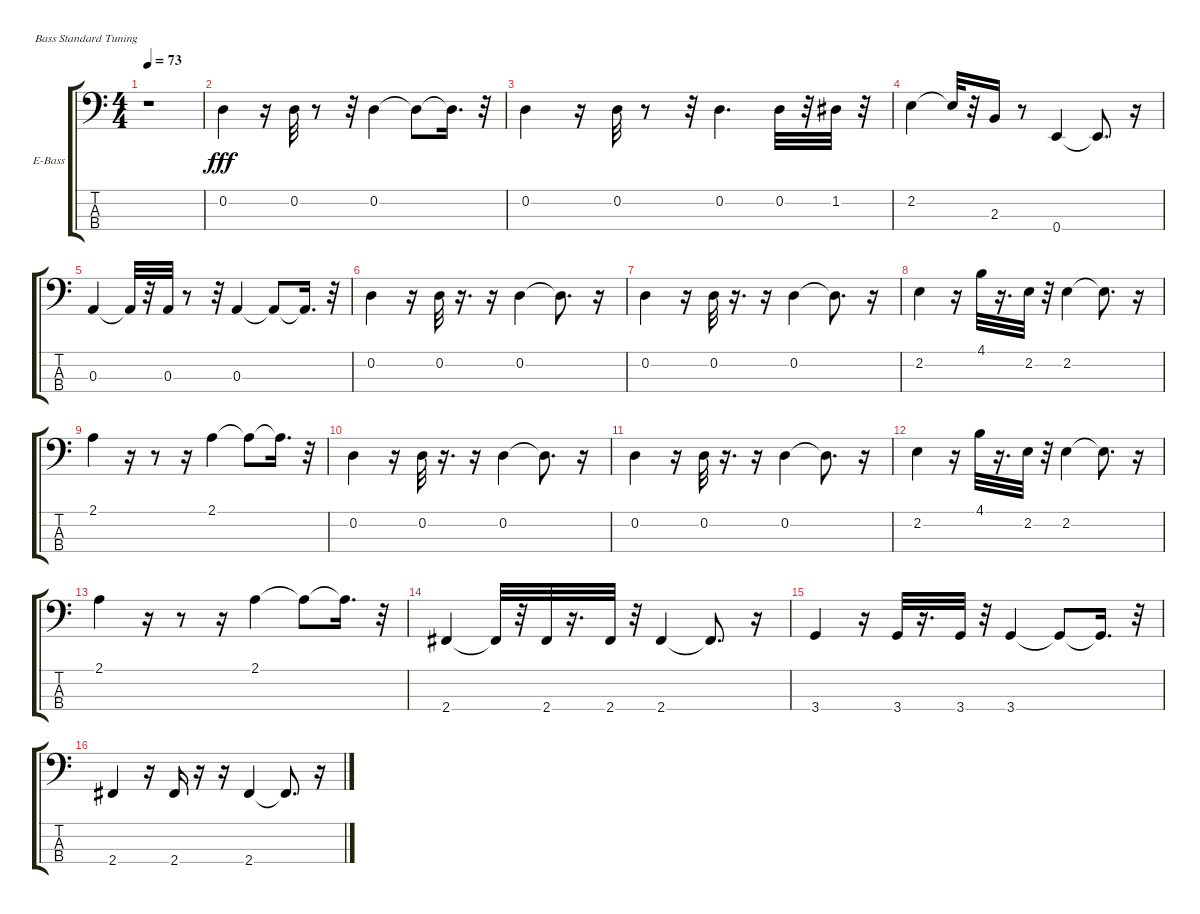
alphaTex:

\bracketExtendMode groupsimilarinstruments
\firstSystemTrackNameOrientation horizontal
\otherSystemsTrackNameOrientation horizontal
\track ("bass" "E-Bass") {instrument electricbassfinger}
\staff {score tabs}
\tuning (G2 D2 A1 E1)
\ts (4 4)
\tempo 73
\clef f4
\ks c
r.1{dy fff instrument electricbassfinger} |
0.2.4 r.16 0.2.32 r.8 r.32 0.2.4 0.2{t}.8 0.2{t}.16{d} r.32 |
0.2.4 r.16 0.2.32 r.8 r.32 0.2.4{d} 0.2.32 r.32 1.2.32 r.32 |
2.2.4 2.2{t}.32 r.32 2.3.16 r.8 0.4.4 0.4{t}.8{d} r.16 |
0.3.4 0.3{t}.32 r.32 0.3.32 r.8 r.32 0.3.4 0.3{t}.8 0.3{t}.16{d} r.32 |
0.2.4 r.16 0.2.32 r.16{d} r.16 0.2.4 0.2{t}.8{d} r.16 |
0.2.4 r.16 0.2.32 r.16{d} r.16 0.2.4 0.2{t}.8{d} r.16 |
2.2.4 r.16 4.1.32 r.16{d} 2.2.32 r.32 2.2.4 2.2{t}.8{d} r.16 |
2.1.4 r.16 r.8 r.16 2.1.4 2.1{t}.8 2.1{t}.16{d} r.32 |
0.2.4 r.16 0.2.32 r.16{d} r.16 0.2.4 0.2{t}.8{d} r.16 |
0.2.4 r.16 0.2.32 r.16{d} r.16 0.2.4 0.2{t}.8{d} r.16 |
2.2.4 r.16 4.1.32 r.16{d} 2.2.32 r.32 2.2.4 2.2{t}.8{d} r.16 |
2.1.4 r.16 r.8 r.16 2.1.4 2.1{t}.8 2.1{t}.16{d} r.32 |
2.4.4 2.4{t}.32 r.32 2.4.32 r.16{d} 2.4.32 r.32 2.4.4 2.4{t}.8{d} r.16 |
3.4.4 r.16 3.4.32 r.16{d} 3.4.32 r.32 3.4.4 3.4{t}.8 3.4{t}.16{d} r.32 |
2.4.4 r.16 2.4.16 r.16 r.16 2.4.4 2.4{t}.8{d} r.16
